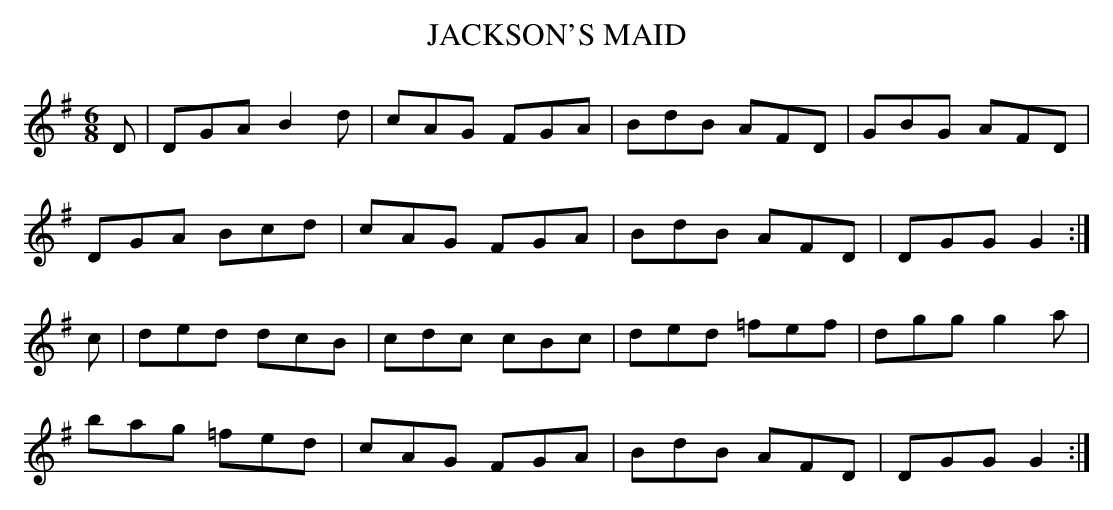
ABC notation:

X:1
T:JACKSON'S MAID
M:6/8
L:1/8
K:G
D|DGA B2d|cAG FGA|BdB AFD|GBG AFD|
DGA Bcd|cAG FGA|BdB AFD|DGG G2:|
c|ded dcB|cdc cBc|ded =fef|dgg g2a|
bag =fed|cAG FGA|BdB AFD|DGG G2:|
